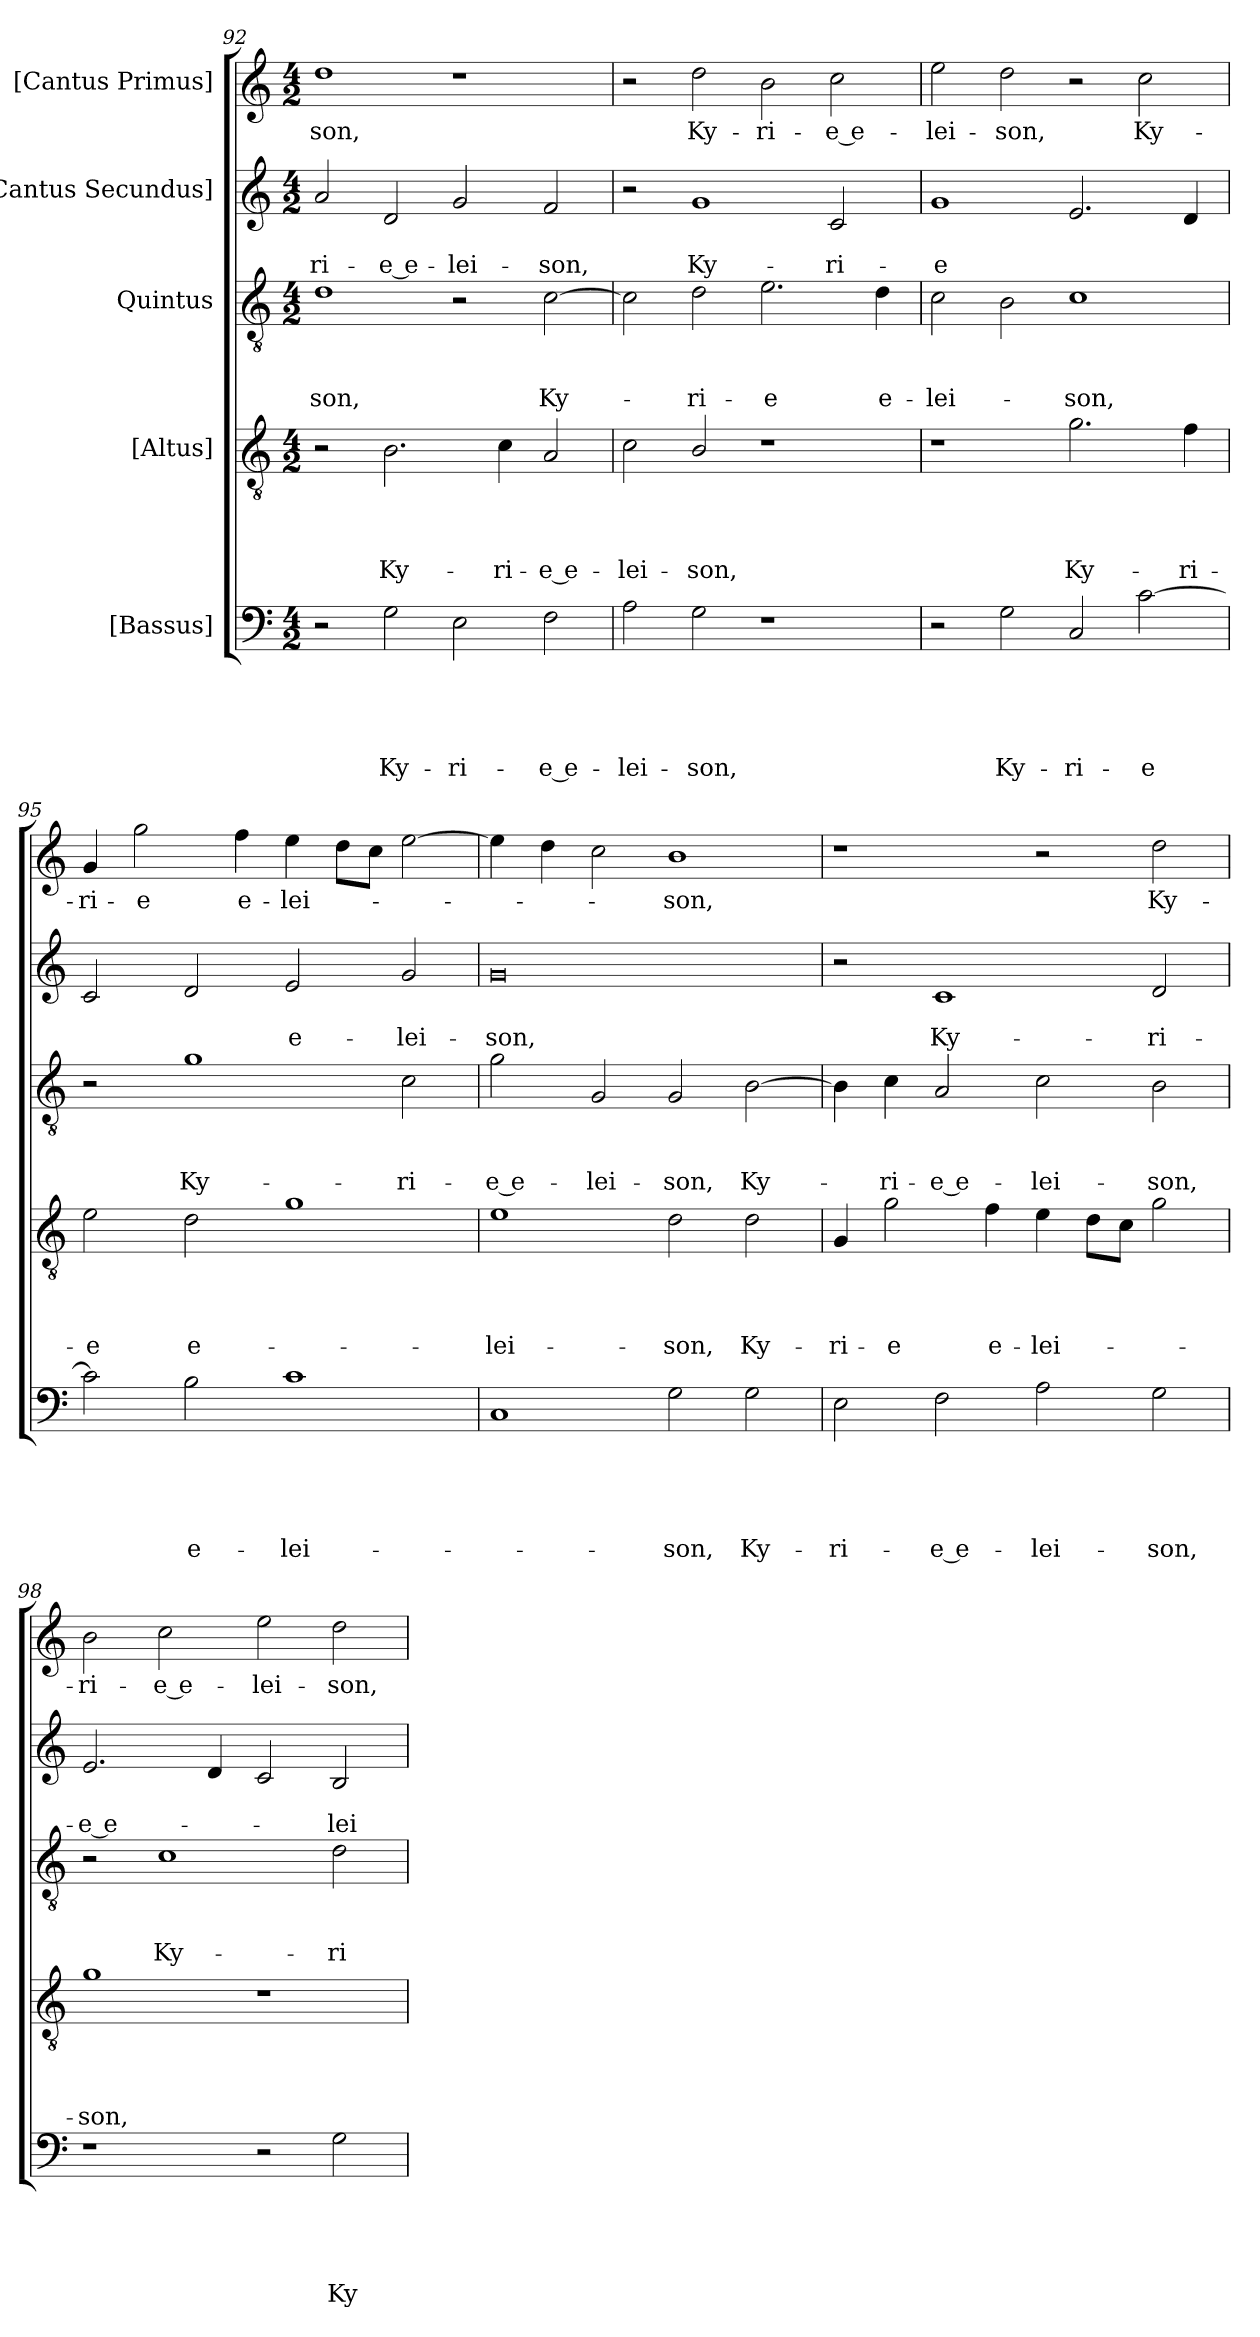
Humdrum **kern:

**kern	**text	**text	**text	**text	**text	**kern	**text	**text	**text	**text	**kern	**text	**text	**text	**kern	**text	**text	**kern	**text
*part5	*part5	*part5	*part5	*part5	*part5	*part4	*part4	*part4	*part4	*part4	*part3	*part3	*part3	*part3	*part2	*part2	*part2	*part1	*part1
*staff5	*staff5	*staff5	*staff5	*staff5	*staff5	*staff4	*staff4	*staff4	*staff4	*staff4	*staff3	*staff3	*staff3	*staff3	*staff2	*staff2	*staff2	*staff1	*staff1
*I"[Bassus]	*	*	*	*	*	*I"[Altus]	*	*	*	*	*I"Quintus	*	*	*	*I"[Cantus Secundus]	*	*	*I"[Cantus Primus]	*
*clefF4	*	*	*	*	*	*clefGv2	*	*	*	*	*clefGv2	*	*	*	*clefG2	*	*	*clefG2	*
*k[]	*	*	*	*	*	*k[]	*	*	*	*	*k[]	*	*	*	*k[]	*	*	*k[]	*
*M4/2	*	*	*	*	*	*M4/2	*	*	*	*	*M4/2	*	*	*	*M4/2	*	*	*M4/2	*
=92	=92	=92	=92	=92	=92	=92	=92	=92	=92	=92	=92	=92	=92	=92	=92	=92	=92	=92	=92
2r	.	.	.	.	.	2r	.	.	.	.	1d\	.	.	-son,	2a/	.	-ri-	1dd\	-son,
2G\	.	.	.	.	Ky-	2.B\	.	.	.	Ky-	.	.	.	.	2d/	.	-e e-	.	.
2E\	.	.	.	.	-ri-	.	.	.	.	.	2r	.	.	.	2g/	.	-lei-	1r	.
.	.	.	.	.	.	4c\	.	.	.	-ri-	.	.	.	.	.	.	.	.	.
2F\	.	.	.	.	-e e-	2A/	.	.	.	-e e-	[2c\	.	.	Ky-	2f/	.	-son,	.	.
=93	=93	=93	=93	=93	=93	=93	=93	=93	=93	=93	=93	=93	=93	=93	=93	=93	=93	=93	=93
2A\	.	.	.	.	-lei-	2c\	.	.	.	-lei-	2c\]	.	.	.	2r	.	.	2r	.
2G\	.	.	.	.	-son,	2B/	.	.	.	-son,	2d\	.	.	-ri-	1g/	.	Ky-	2dd\	Ky-
1r	.	.	.	.	.	1r	.	.	.	.	2.e\	.	.	-e	.	.	.	2b\	-ri-
.	.	.	.	.	.	.	.	.	.	.	.	.	.	.	2c/	.	-ri-	2cc\	-e e-
.	.	.	.	.	.	.	.	.	.	.	4d\	.	.	e-	.	.	.	.	.
=94	=94	=94	=94	=94	=94	=94	=94	=94	=94	=94	=94	=94	=94	=94	=94	=94	=94	=94	=94
2r	.	.	.	.	.	1r	.	.	.	.	2c\	.	.	-lei-	1g/	.	-e	2ee\	-lei-
2G\	.	.	.	.	Ky-	.	.	.	.	.	2B\	.	.	.	.	.	.	2dd\	-son,
2C/	.	.	.	.	-ri-	2.g\	.	.	.	Ky-	1c\	.	.	-son,	2.e/	.	.	2r	.
[2c\	.	.	.	.	-e	.	.	.	.	.	.	.	.	.	.	.	.	2cc\	Ky-
.	.	.	.	.	.	4f\	.	.	.	-ri-	.	.	.	.	4d/	.	.	.	.
=95	=95	=95	=95	=95	=95	=95	=95	=95	=95	=95	=95	=95	=95	=95	=95	=95	=95	=95	=95
2c\]	.	.	.	.	.	2e\	.	.	.	-e	2r	.	.	.	2c/	.	.	4g/	-ri-
.	.	.	.	.	.	.	.	.	.	.	.	.	.	.	.	.	.	2gg\	-e
2B\	.	.	.	.	e-	2d\	.	.	.	e-	1g\	.	.	Ky-	2d/	.	.	.	.
.	.	.	.	.	.	.	.	.	.	.	.	.	.	.	.	.	.	4ff\	e-
1c\	.	.	.	.	-lei-	1g/	.	.	.	.	.	.	.	.	2e/	.	e-	4ee\	-lei-
.	.	.	.	.	.	.	.	.	.	.	.	.	.	.	.	.	.	8dd\L	.
.	.	.	.	.	.	.	.	.	.	.	.	.	.	.	.	.	.	8cc\J	.
.	.	.	.	.	.	.	.	.	.	.	2c\	.	.	-ri-	2g/	.	-lei-	[2ee\	.
=96	=96	=96	=96	=96	=96	=96	=96	=96	=96	=96	=96	=96	=96	=96	=96	=96	=96	=96	=96
1C/	.	.	.	.	.	1e/	.	.	.	-lei-	2g\	.	.	-e e-	0g/	.	-son,	4ee\]	.
.	.	.	.	.	.	.	.	.	.	.	.	.	.	.	.	.	.	4dd\	.
.	.	.	.	.	.	.	.	.	.	.	2G/	.	.	-lei-	.	.	.	2cc\	.
2G\	.	.	.	.	-son,	2d\	.	.	.	-son,	2G/	.	.	-son,	.	.	.	1b\	-son,
2G\	.	.	.	.	Ky-	2d\	.	.	.	Ky-	[2B\	.	.	Ky-	.	.	.	.	.
=97	=97	=97	=97	=97	=97	=97	=97	=97	=97	=97	=97	=97	=97	=97	=97	=97	=97	=97	=97
2E\	.	.	.	.	-ri-	4G/	.	.	.	-ri-	4B\]	.	.	.	2r	.	.	1r	.
.	.	.	.	.	.	2g\	.	.	.	-e	4c\	.	.	-ri-	.	.	.	.	.
2F\	.	.	.	.	-e e-	.	.	.	.	.	2A/	.	.	-e e-	1c/	.	Ky-	.	.
.	.	.	.	.	.	4f\	.	.	.	e-	.	.	.	.	.	.	.	.	.
2A\	.	.	.	.	-lei-	4e\	.	.	.	-lei-	2c\	.	.	-lei-	.	.	.	2r	.
.	.	.	.	.	.	8d\L	.	.	.	.	.	.	.	.	.	.	.	.	.
.	.	.	.	.	.	8c\J	.	.	.	.	.	.	.	.	.	.	.	.	.
2G\	.	.	.	.	-son,	2g\	.	.	.	.	2B\	.	.	-son,	2d/	.	-ri-	2dd\	Ky-
=98	=98	=98	=98	=98	=98	=98	=98	=98	=98	=98	=98	=98	=98	=98	=98	=98	=98	=98	=98
1r	.	.	.	.	.	1g\	.	.	.	-son,	2r	.	.	.	2.e/	.	-e e-	2b\	-ri-
.	.	.	.	.	.	.	.	.	.	.	1c\	.	.	Ky-	.	.	.	2cc\	-e e-
.	.	.	.	.	.	.	.	.	.	.	.	.	.	.	4d/	.	.	.	.
2r	.	.	.	.	.	1r	.	.	.	.	.	.	.	.	2c/	.	.	2ee\	-lei-
2G\	.	.	.	.	Ky-	.	.	.	.	.	2d\	.	.	-ri-	2B/	.	-lei-	2dd\	-son,
=	=	=	=	=	=	=	=	=	=	=	=	=	=	=	=	=	=	=	=
*-	*-	*-	*-	*-	*-	*-	*-	*-	*-	*-	*-	*-	*-	*-	*-	*-	*-	*-	*-
